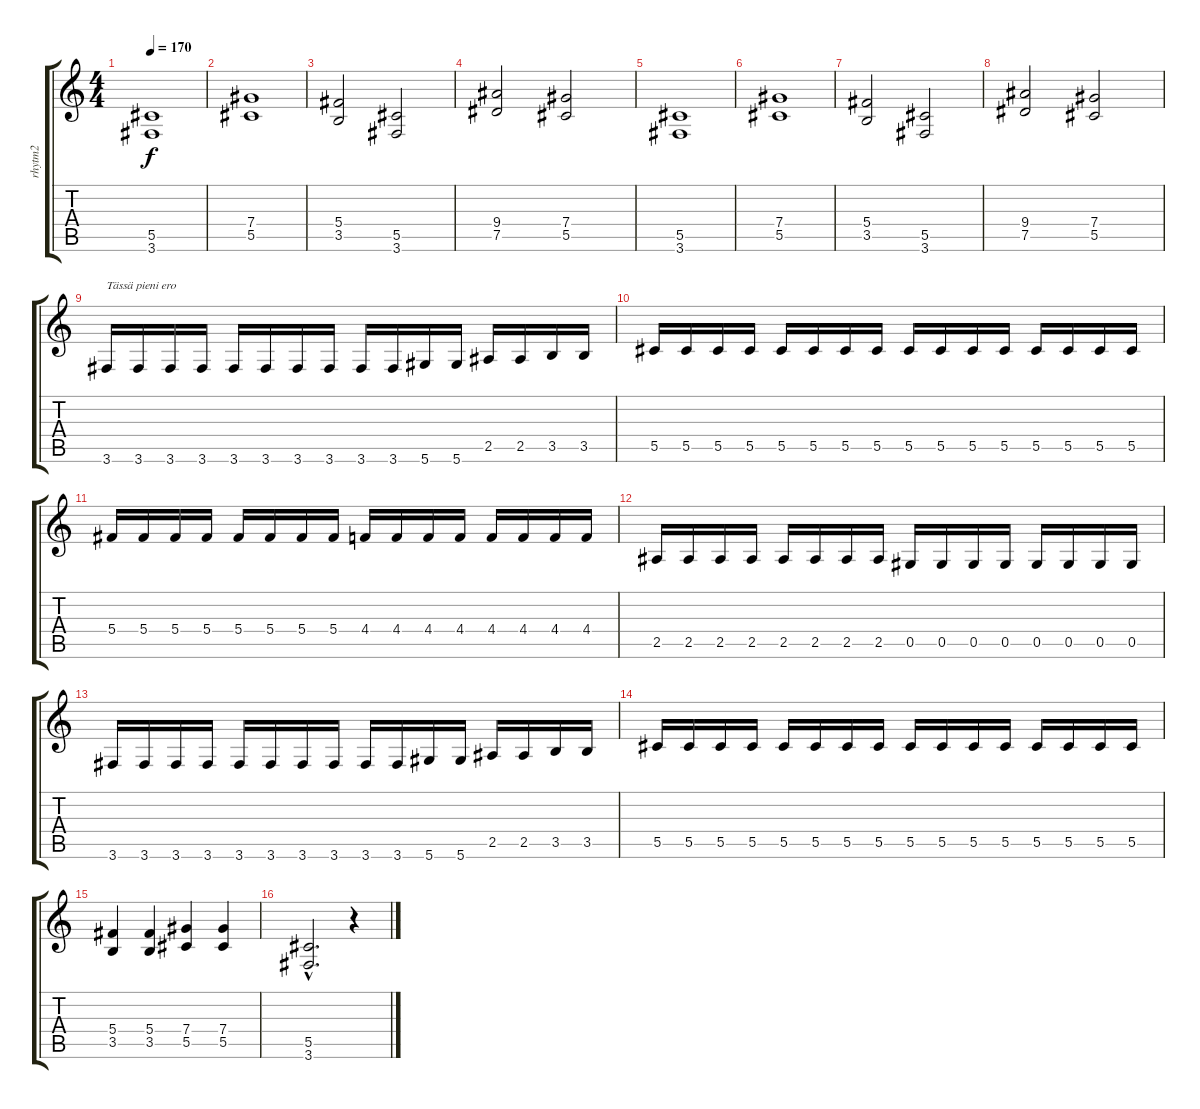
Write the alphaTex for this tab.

\track ("rhytm2" "rhytm2") {instrument distortionguitar}
\staff {score tabs}
\tuning (Eb4 Bb3 Gb3 Db3 Ab2 Eb2) {hide}
\ts (4 4)
\tempo 170
\clef g2
\ks c
(5.5 3.6).1{dy f} |
(7.4 5.5).1 |
(5.4 3.5).2 (5.5 3.6).2 |
(9.4 7.5).2 (7.4 5.5).2 |
(5.5 3.6).1 |
(7.4 5.5).1 |
(5.4 3.5).2 (5.5 3.6).2 |
(9.4 7.5).2 (7.4 5.5).2 |
3.6.16{txt "Tässä pieni ero"} 3.6.16 3.6.16 3.6.16 3.6.16 3.6.16 3.6.16 3.6.16 3.6.16 3.6.16 5.6.16 5.6.16 2.5.16 2.5.16 3.5.16 3.5.16 |
5.5.16 5.5.16 5.5.16 5.5.16 5.5.16 5.5.16 5.5.16 5.5.16 5.5.16 5.5.16 5.5.16 5.5.16 5.5.16 5.5.16 5.5.16 5.5.16 |
5.4.16 5.4.16 5.4.16 5.4.16 5.4.16 5.4.16 5.4.16 5.4.16 4.4.16 4.4.16 4.4.16 4.4.16 4.4.16 4.4.16 4.4.16 4.4.16 |
2.5.16 2.5.16 2.5.16 2.5.16 2.5.16 2.5.16 2.5.16 2.5.16 0.5.16 0.5.16 0.5.16 0.5.16 0.5.16 0.5.16 0.5.16 0.5.16 |
3.6.16 3.6.16 3.6.16 3.6.16 3.6.16 3.6.16 3.6.16 3.6.16 3.6.16 3.6.16 5.6.16 5.6.16 2.5.16 2.5.16 3.5.16 3.5.16 |
5.5.16 5.5.16 5.5.16 5.5.16 5.5.16 5.5.16 5.5.16 5.5.16 5.5.16 5.5.16 5.5.16 5.5.16 5.5.16 5.5.16 5.5.16 5.5.16 |
(5.4 3.5).4 (5.4 3.5).4 (7.4 5.5).4 (7.4 5.5).4 |
(5.5{hac} 3.6{hac}).2{d} r.4
